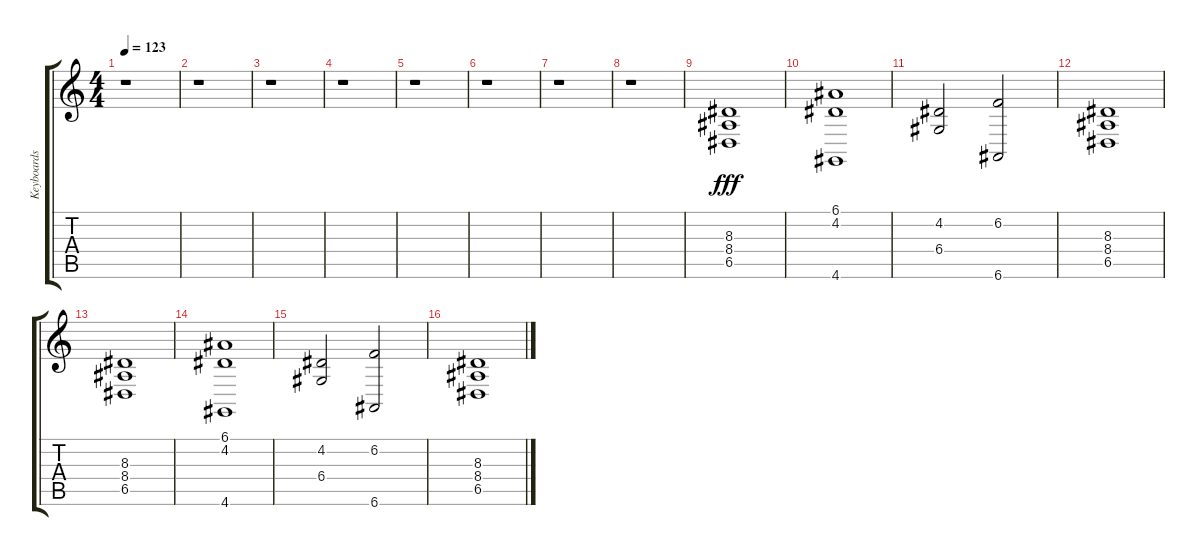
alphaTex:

\track ("Keyboards" "Keyboards") {instrument electricpiano2}
\staff {score tabs}
\tuning (E4 B3 G3 D3 A2 E2) {hide}
\ts (4 4)
\tempo 123
\clef g2
\ks c
r.1{dy fff instrument electricpiano2} |
r.1 |
r.1 |
r.1 |
r.1 |
r.1 |
r.1 |
r.1 |
(8.3 8.4 6.5).1 |
(6.1 4.2 4.6).1 |
(4.2 6.4).2 (6.2 6.6).2 |
(8.3 8.4 6.5).1 |
(8.3 8.4 6.5).1 |
(6.1 4.2 4.6).1 |
(4.2 6.4).2 (6.2 6.6).2 |
(8.3 8.4 6.5).1
